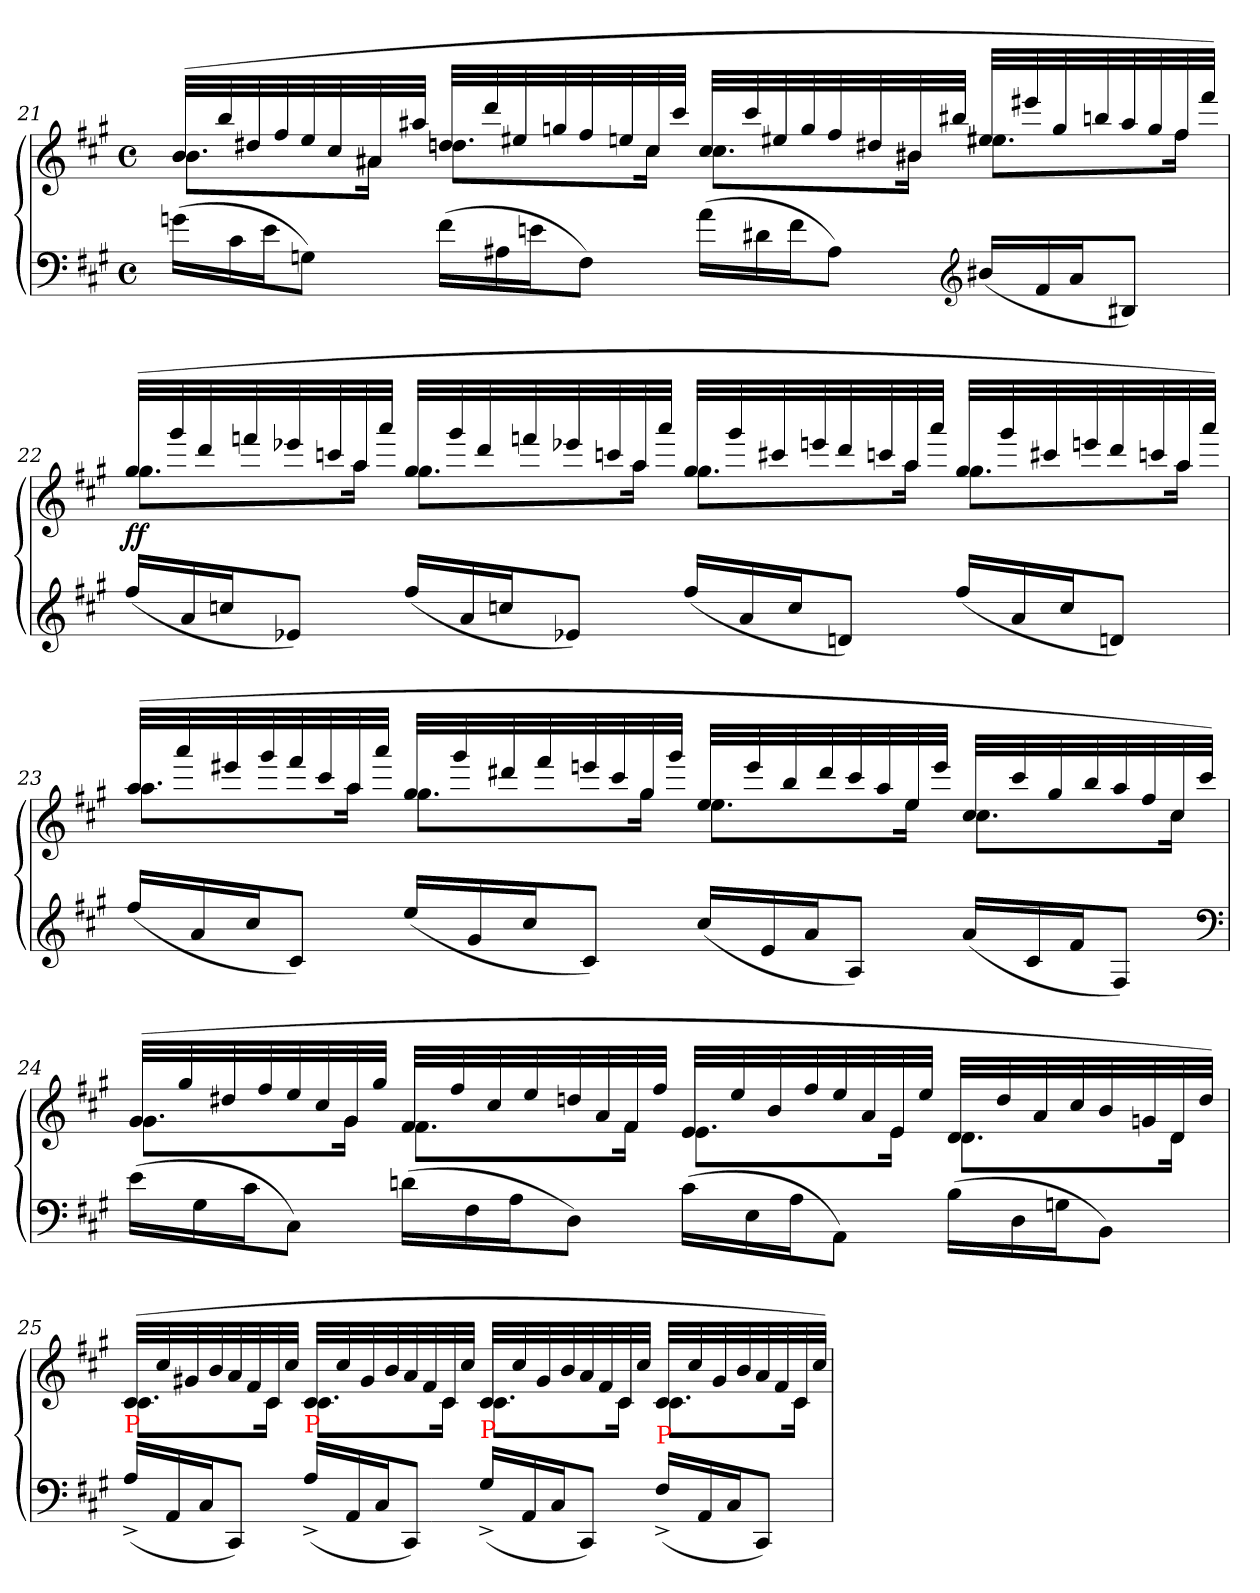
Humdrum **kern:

**kern	**kern	**dynam
*part1	*part1	*part1
*staff2	*staff1	*staff1/2
*clefF4	*clefG2	*
*k[f#c#g#]	*k[f#c#g#]	*
*f#:	*f#:	*
*M4/4	*M4/4	*
*met(c)	*met(c)	*
*Xtuplet	*	*
=21	=21	=21
*	*^	*
(>24gnLL	(>32bLLL	8.bL	.
.	32bb!	.	.
24c#	.	.	.
.	32dd#X!	.	.
24eJ	.	.	.
.	32ff#!	.	.
8GnJ)	32ee!	.	.
.	32cc#!	.	.
.	32a#X	16a#XJk	.
.	32aa#X!JJJ	.	.
(>24f#LL	32ddnLLL	8.ddnL	.
.	32ddd!	.	.
24A#X	.	.	.
.	32ee#X!	.	.
24enJ	.	.	.
.	32ggn!	.	.
8F#J)	32ff#!	.	.
.	32een!	.	.
.	32cc#	16cc#Jk	.
.	32ccc#!JJJ	.	.
(>24aLL	32cc#LLL	8.cc#L	.
.	32ccc#!	.	.
24d#X	.	.	.
.	32ee#X!	.	.
24f#J	.	.	.
.	32gg!	.	.
8A#J)	32ff#!	.	.
.	32dd#X!	.	.
.	32b#X	16b#XJk	.
.	32bb#X!JJJ	.	.
*clefG2	*	*	*
(<24b#X/LL	32ee#XLLL	8.ee#XL	.
.	32eee#X!	.	.
24f#	.	.	.
.	32gg!	.	.
24aJ	.	.	.
.	32bbn!	.	.
8B#XJ)	32aa#!	.	.
.	32gg!	.	.
.	32ff#	16ff#Jk	.
.	32fff#!JJJ)	.	.
=22	=22	=22	=22
(<24ff#/LL	(>32gg#LLL	8.gg#L	ff
.	32ggg#!	.	.
24a	.	.	.
.	32ddd!	.	.
24ccnJ	.	.	.
.	32fffn!	.	.
8e-XJ)	32eee-X!	.	.
.	32cccn!	.	.
.	32aa	16aaJk	.
.	32aaa!JJJ	.	.
(<24ff#/LL	32gg#LLL	8.gg#L	.
.	32ggg#!	.	.
24a	.	.	.
.	32ddd!	.	.
24ccnJ	.	.	.
.	32fffn!	.	.
8e-XJ)	32eee-X!	.	.
.	32cccn!	.	.
.	32aa	16aaJk	.
.	32aaa!JJJ	.	.
(<24ff#/LL	32gg#LLL	8.gg#L	.
.	32ggg#!	.	.
24a	.	.	.
.	32ccc#X!	.	.
24ccJ	.	.	.
.	32eeen!	.	.
8dnJ)	32ddd!	.	.
.	32cccn!	.	.
.	32aa	16aaJk	.
.	32aaa!JJJ	.	.
(<24ff#LL	32gg#LLL	8.gg#L	.
.	32ggg#!	.	.
24a	.	.	.
.	32ccc#X!	.	.
24ccJ	.	.	.
.	32eeen!	.	.
8dnJ)	32ddd!	.	.
.	32cccn!	.	.
.	32aa	16aaJk	.
.	32aaa!JJJ)	.	.
=23	=23	=23	=23
(<24ff#LL	(>32aaLLL	8.aaL	.
.	32aaa!	.	.
24a	.	.	.
.	32eee#X!	.	.
24cc#J	.	.	.
.	32ggg#!	.	.
8c#J)	32fff#!	.	.
.	32ccc#!	.	.
.	32aa	16aaJk	.
.	32aaa!JJJ	.	.
(<24eeLL	32gg#LLL	8.gg#L	.
.	32ggg#!	.	.
24g#	.	.	.
.	32ddd#X!	.	.
24cc#J	.	.	.
.	32fff#!	.	.
8c#J)	32eeen!	.	.
.	32ccc#!	.	.
.	32gg#	16gg#Jk	.
.	32ggg#!JJJ	.	.
(<24cc#LL	32eeLLL	8.eeL	.
.	32eee!	.	.
24e	.	.	.
.	32bb!	.	.
24aJ	.	.	.
.	32ddd#!	.	.
8AJ)	32ccc#!	.	.
.	32aa!	.	.
.	32ee	16eeJk	.
.	32eee!JJJ	.	.
(<24aLL	32cc#LLL	8.cc#L	.
.	32ccc#!	.	.
24c#	.	.	.
.	32gg#!	.	.
24f#J	.	.	.
.	32bb!	.	.
8F#J)	32aa!	.	.
.	32ff#!	.	.
.	32cc#	16cc#Jk	.
.	32ccc#!JJJ)	.	.
*clefF4	*	*	*
=24	=24	=24	=24
(>24eLL	(>32g#LLL	8.g#L	.
.	32gg#!	.	.
24G#	.	.	.
.	32dd#X!	.	.
24c#J	.	.	.
.	32ff#!	.	.
8C#J)	32ee!	.	.
.	32cc#!	.	.
.	32g#	16g#Jk	.
.	32gg#!JJJ	.	.
(>24dnLL	32f#LLL	8.f#L	.
.	32ff#!	.	.
24F#	.	.	.
.	32cc#!	.	.
24AJ	.	.	.
.	32ee!	.	.
8DJ)	32ddn!	.	.
.	32a!	.	.
.	32f#	16f#Jk	.
.	32ff#!JJJ	.	.
(>24c#LL	32eLLL	8.eL	.
.	32ee!	.	.
24E	.	.	.
.	32b!	.	.
24AJ	.	.	.
.	32ff#!	.	.
8AAJ)	32ee!	.	.
.	32a!	.	.
.	32e	16eJk	.
.	32ee!JJJ	.	.
(>24BLL	32dLLL	8.dL	.
.	32dd!	.	.
24D	.	.	.
.	32a!	.	.
24GnJ	.	.	.
.	32cc#!	.	.
8BBJ)	32b!	.	.
.	32gn!	.	.
.	32d	16dJk	.
.	32dd!JJJ)	.	.
=25	=25	=25	=25
!LO:TX:a:color=red:t=P	!	!	!
(<24A^>LL	(>32c#LLL	8.c#L	.
.	32cc#!	.	.
24AA	.	.	.
.	32g#X!	.	.
24C#J	.	.	.
.	32b!	.	.
8CC#J)	32a!	.	.
.	32f#!	.	.
.	32c#	16c#Jk	.
.	32cc#!JJJ	.	.
!LO:TX:a:color=red:t=P	!	!	!
(<24A^>LL	32c#LLL	8.c#L	.
.	32cc#!	.	.
24AA	.	.	.
.	32g#!	.	.
24C#J	.	.	.
.	32b!	.	.
8CC#J)	32a!	.	.
.	32f#!	.	.
.	32c#	16c#Jk	.
.	32cc#!JJJ	.	.
!LO:TX:a:color=red:t=P	!	!	!
(<24G#^>LL	32c#LLL	8.c#L	.
.	32cc#!	.	.
24AA	.	.	.
.	32g#!	.	.
24C#J	.	.	.
.	32b!	.	.
8CC#J)	32a!	.	.
.	32f#!	.	.
.	32c#	16c#Jk	.
.	32cc#!JJJ	.	.
!LO:TX:a:color=red:t=P	!	!	!
(<24F#^>LL	32c#LLL	8.c#L	.
.	32cc#!	.	.
24AA	.	.	.
.	32g#!	.	.
24C#J	.	.	.
.	32b!	.	.
8CC#J)	32a!	.	.
.	32f#!	.	.
.	32c#	16c#Jk	.
.	32cc#!JJJ)	.	.
*	*v	*v	*
=	=	=
*-	*-	*-
